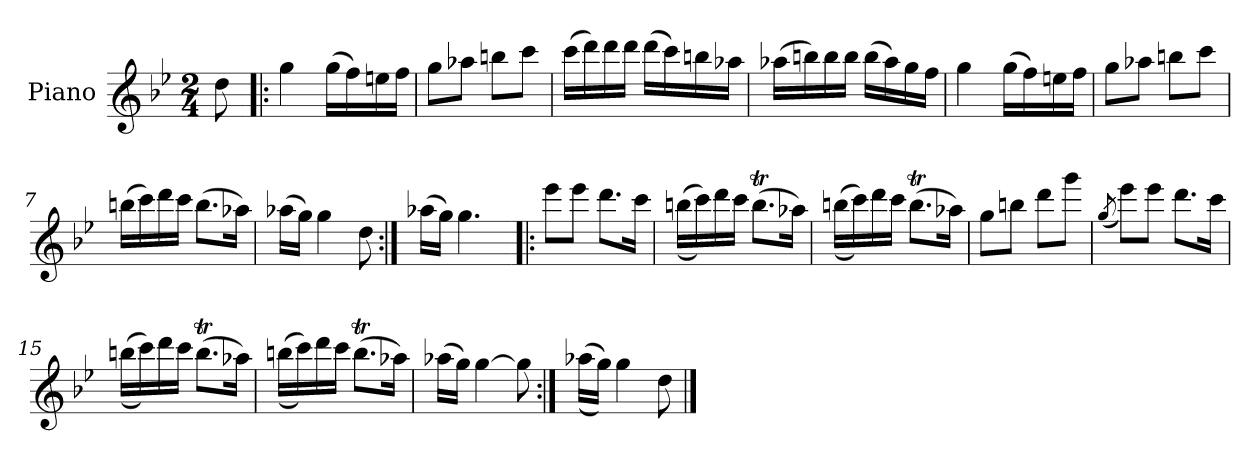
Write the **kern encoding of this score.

**kern
*part1
*staff1
*I"Piano
*I'Pno.
*clefG2
*k[b-e-]
*C:dor
*M2/4
=
8dd\
=1!|:
4gg\
(>16gg\LL
16ff\)
16een\
16ff\JJ
=2
8gg\L
8aa-X\J
8bbn\L
8ccc\J
=3
(>16ccc\LL
16ddd\)
16ddd\
16ddd\JJ
(>16ddd\LL
16ccc\)
16bbn\
16aa-X\JJ
!!LO:LB:g=z
=4
(>16aa-X\LL
16bbn\)
16bb\
16bb\JJ
(>16bb\LL
16aa-\)
16gg\
16ff\JJ
=5
4gg\
(>16gg\LL
16ff\)
16een\
16ff\JJ
=6
8gg\L
8aa-X\J
8bbn\L
8ccc\J
!!LO:LB:g=z
=7
(>16bbn\LL
16ccc\)
16ddd\
16ccc\JJ
(>8.bb\L
16aa-X\Jk)
=8
(>16aa-X\LL
16gg\JJ)
4gg\
8dd\
=9:|!
(>16aa-X\LL
16gg\JJ)
4.gg\
=10!|:
8eee-\L
8eee-\J
8.ddd\L
16ccc\Jk
!!LO:LB:g=z
=11
(>(>16bbn\LL
16ccc\))
16ddd\
16ccc\JJ
(>8.bbt\L
16aa-X\Jk)
=12
(>(>16bbn\LL
16ccc\))
16ddd\
16ccc\JJ
(>8.bbt\L
16aa-X\Jk)
=13
8gg\L
8bbn\J
8ddd\L
8ggg\J
=14
(<8qgg/
8eee-\L)
8eee-\J
8.ddd\L
16ccc\Jk
!!LO:LB:g=z
=15
(>(>16bbn\LL
16ccc\))
16ddd\
16ccc\JJ
(>8.bbt\L
16aa-X\Jk)
=16
(>(>16bbn\LL
16ccc\))
16ddd\
16ccc\JJ
(>8.bbt\L
16aa-X\Jk)
=17
(>16aa-X\LL
16gg\JJ)
[4gg\
8gg\]
=18:|!
(>(>16aa-X\LL
16gg\JJ))
4gg\
8dd\
==
*-
